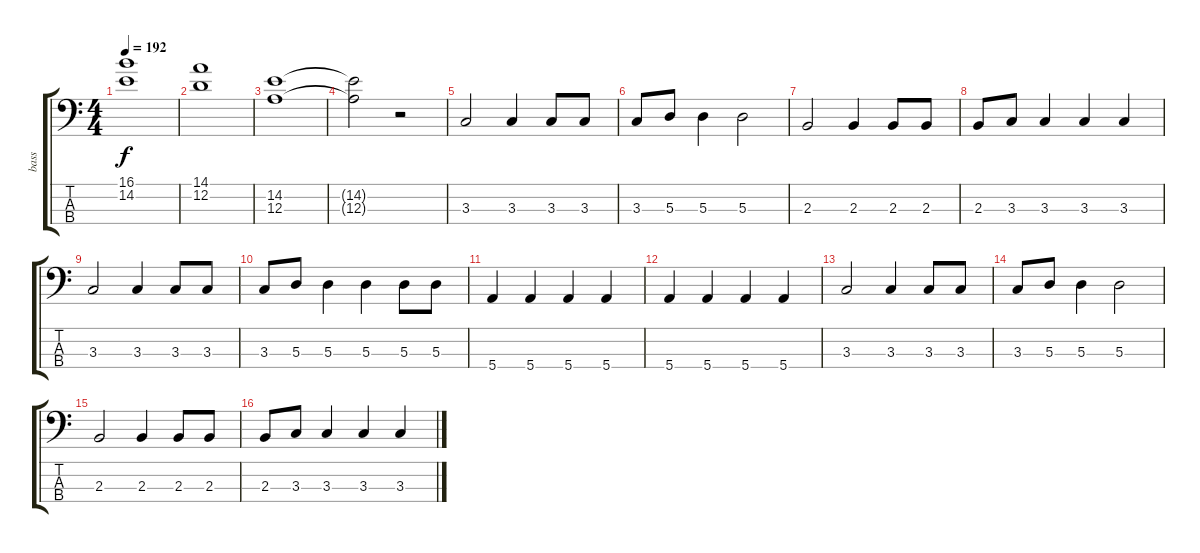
\track ("bass" "bass") {instrument fretlessbass}
\staff {score tabs}
\tuning (G2 D2 A1 E1) {hide}
\ts (4 4)
\tempo 192
\clef f4
\ks c
(16.1 14.2).1{dy f} |
(14.1 12.2).1 |
(14.2 12.3).1 |
(14.2{t} 12.3{t}).2 r.2 |
3.3.2 3.3.4 3.3.8 3.3.8 |
3.3.8 5.3.8 5.3.4 5.3.2 |
2.3.2 2.3.4 2.3.8 2.3.8 |
2.3.8 3.3.8 3.3.4 3.3.4 3.3.4 |
3.3.2 3.3.4 3.3.8 3.3.8 |
3.3.8 5.3.8 5.3.4 5.3.4 5.3.8 5.3.8 |
5.4.4 5.4.4 5.4.4 5.4.4 |
5.4.4 5.4.4 5.4.4 5.4.4 |
3.3.2 3.3.4 3.3.8 3.3.8 |
3.3.8 5.3.8 5.3.4 5.3.2 |
2.3.2 2.3.4 2.3.8 2.3.8 |
2.3.8 3.3.8 3.3.4 3.3.4 3.3.4
